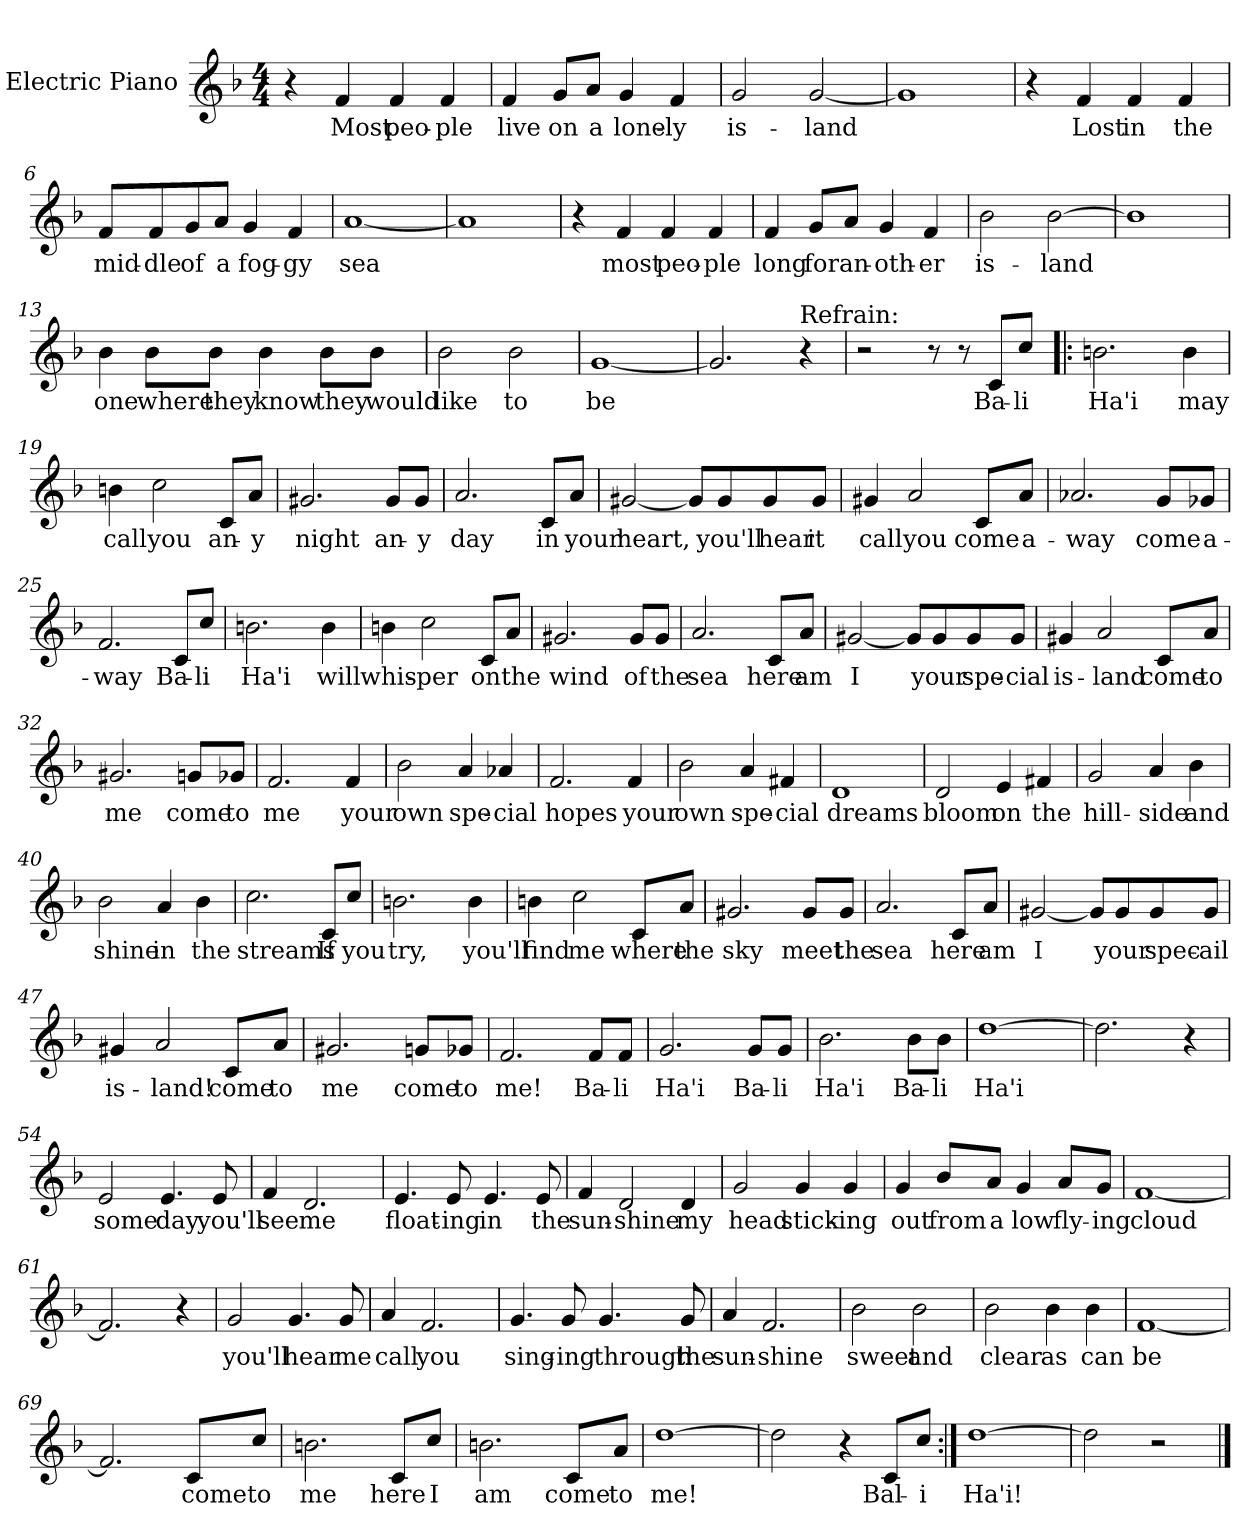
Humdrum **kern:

**kern	**text
*part1	*part1
*staff1	*staff1
*I"Electric Piano	*
*I'E.Pno	*
*clefG2	*
*k[b-]	*
*F:	*
*M4/4	*
=1	=1
4r	.
4f/	Most
4f/	peo-
4f/	-ple
=2	=2
4f/	live
8g/L	on
8a/J	a
4g/	lone-
4f/	-ly
=3	=3
2g/	is-
[2g/	-land
=4	=4
1g]	.
=5	=5
4r	.
4f/	Lost
4f/	in
4f/	the
!!LO:LB:g=z
=6	=6
8f/L	mid-
8f/	-dle
8g/	of
8a/J	a
4g/	fog-
4f/	-gy
=7	=7
[1a	sea
=8	=8
1a]	.
=9	=9
4r	.
4f/	most
4f/	peo-
4f/	-ple
=10	=10
4f/	long
8g/L	for
8a/J	an-
4g/	-oth-
4f/	-er
=11	=11
2b-\	is-
[2b-\	-land
!!LO:LB:g=z
=12	=12
1b-]	.
=13	=13
4b-\	one
8b-\L	where
8b-\J	they
4b-\	know
8b-\L	they
8b-\J	would
=14	=14
2b-\	like
2b-\	to
=15	=15
[1g	be
=16	=16
2.g/]	.
!LO:TX:a:t=Refrain&colon;	!
4r	.
=17	=17
2r	.
8r	.
8r	.
8c/L	Ba-
8cc/J	-li
!!LO:LB:g=z
=18!|:	=18!|:
2.bn\	Ha'i
4b\	may
=19	=19
4bn\	call
2cc\	you
8c/L	an-
8a/J	-y
=20	=20
2.g#X/	night
8g#/L	an-
8g#/J	-y
=21	=21
2.a/	day
8c/L	in
8a/J	your
=22	=22
[2g#X/	heart,
8g#/L]	.
8g#/	you'll
8g#/	hear
8g#/J	it
!!LO:LB:g=z
=23	=23
4g#X/	call
2a/	you
8c/L	come
8a/J	a-
=24	=24
2.a-X/	-way
8g/L	come
8g-X/J	a-
=25	=25
2.f/	-way
8c/L	Ba-
8cc/J	-li
=26	=26
2.bn\	Ha'i
4b\	will
=27	=27
4bn\	whis-
2cc\	-per
8c/L	on
8a/J	the
!!LO:LB:g=z
=28	=28
2.g#X/	wind
8g#/L	of
8g#/J	the
=29	=29
2.a/	sea
8c/L	here
8a/J	am
=30	=30
[2g#X/	I
8g#/L]	.
8g#/	your
8g#/	spe-
8g#/J	-cial
=31	=31
4g#X/	is-
2a/	-land
8c/L	come
8a/J	to
=32	=32
2.g#X/	me
8gn/L	come
8g-X/J	to
!!LO:LB:g=z
=33	=33
2.f/	me
4f/	your
=34	=34
2b-\	own
4a/	spe-
4a-X/	-cial
=35	=35
2.f/	hopes
4f/	your
=36	=36
2b-\	own
4a/	spe-
4f#X/	-cial
=37	=37
1d	dreams
=38	=38
2d/	bloom
4e/	on
4f#X/	the
!!LO:LB:g=z
=39	=39
2g/	hill-
4a/	-side
4b-\	and
=40	=40
2b-\	shine
4a/	in
4b-\	the
=41	=41
2.cc\	streams
8c/L	If
8cc/J	you
=42	=42
2.bn\	try,
4b\	you'll
=43	=43
4bn\	find
2cc\	me
8c/L	where
8a/J	the
!!LO:PB:g=z
=44	=44
2.g#X/	sky
8g#/L	meet
8g#/J	the
=45	=45
2.a/	sea
8c/L	here
8a/J	am
=46	=46
[2g#X/	I
8g#/L]	.
8g#/	your
8g#/	spec-
8g#/J	-ail
=47	=47
4g#X/	is-
2a/	-land!
8c/L	come
8a/J	to
!!LO:LB:g=z
=48	=48
2.g#X/	me
8gn/L	come
8g-X/J	to
=49	=49
2.f/	me!
8f/L	Ba-
8f/J	-li
=50	=50
2.g/	Ha'i
8g/L	Ba-
8g/J	-li
=51	=51
2.b-\	Ha'i
8b-\L	Ba-
8b-\J	-li
=52	=52
[1dd	Ha'i
=53	=53
2.dd\]	.
4r	.
=54	=54
2e/	some
4.e/	day
8e/	you'll
!!LO:LB:g=z
=55	=55
4f/	see
2.d/	me
=56	=56
4.e/	float-
8e/	-ing
4.e/	in
8e/	the
=57	=57
4f/	sun-
2d/	-shine
4d/	my
=58	=58
2g/	head
4g/	stick-
4g/	-ing
!!LO:LB:g=z
=59	=59
4g/	out
8b-/L	from
8a/J	a
4g/	low
8a/L	fly-
8g/J	-ing
=60	=60
[1f	cloud
=61	=61
2.f/]	.
4r	.
=62	=62
2g/	you'll
4.g/	hear
8g/	me
=63	=63
4a/	call
2.f/	you
!!LO:LB:g=z
=64	=64
4.g/	sing-
8g/	-ing
4.g/	through
8g/	the
=65	=65
4a/	sun-
2.f/	-shine
=66	=66
2b-\	sweet
2b-\	and
=67	=67
2b-\	clear
4b-\	as
4b-\	can
=68	=68
[1f	be
=69	=69
2.f/]	.
8c/L	come
8cc/J	to
!!LO:LB:g=z
=70	=70
2.bn\	me
8c/L	here
8cc/J	I
=71	=71
2.bn\	am
8c/L	come
8a/J	to
=72	=72
[1dd	me!
=73	=73
2dd\]	.
4r	.
8c/L	Bal-
8cc/J	-i
=74:|!	=74:|!
[1dd	Ha'i!
=75	=75
2dd\]	.
2r	.
==	==
*-	*-
